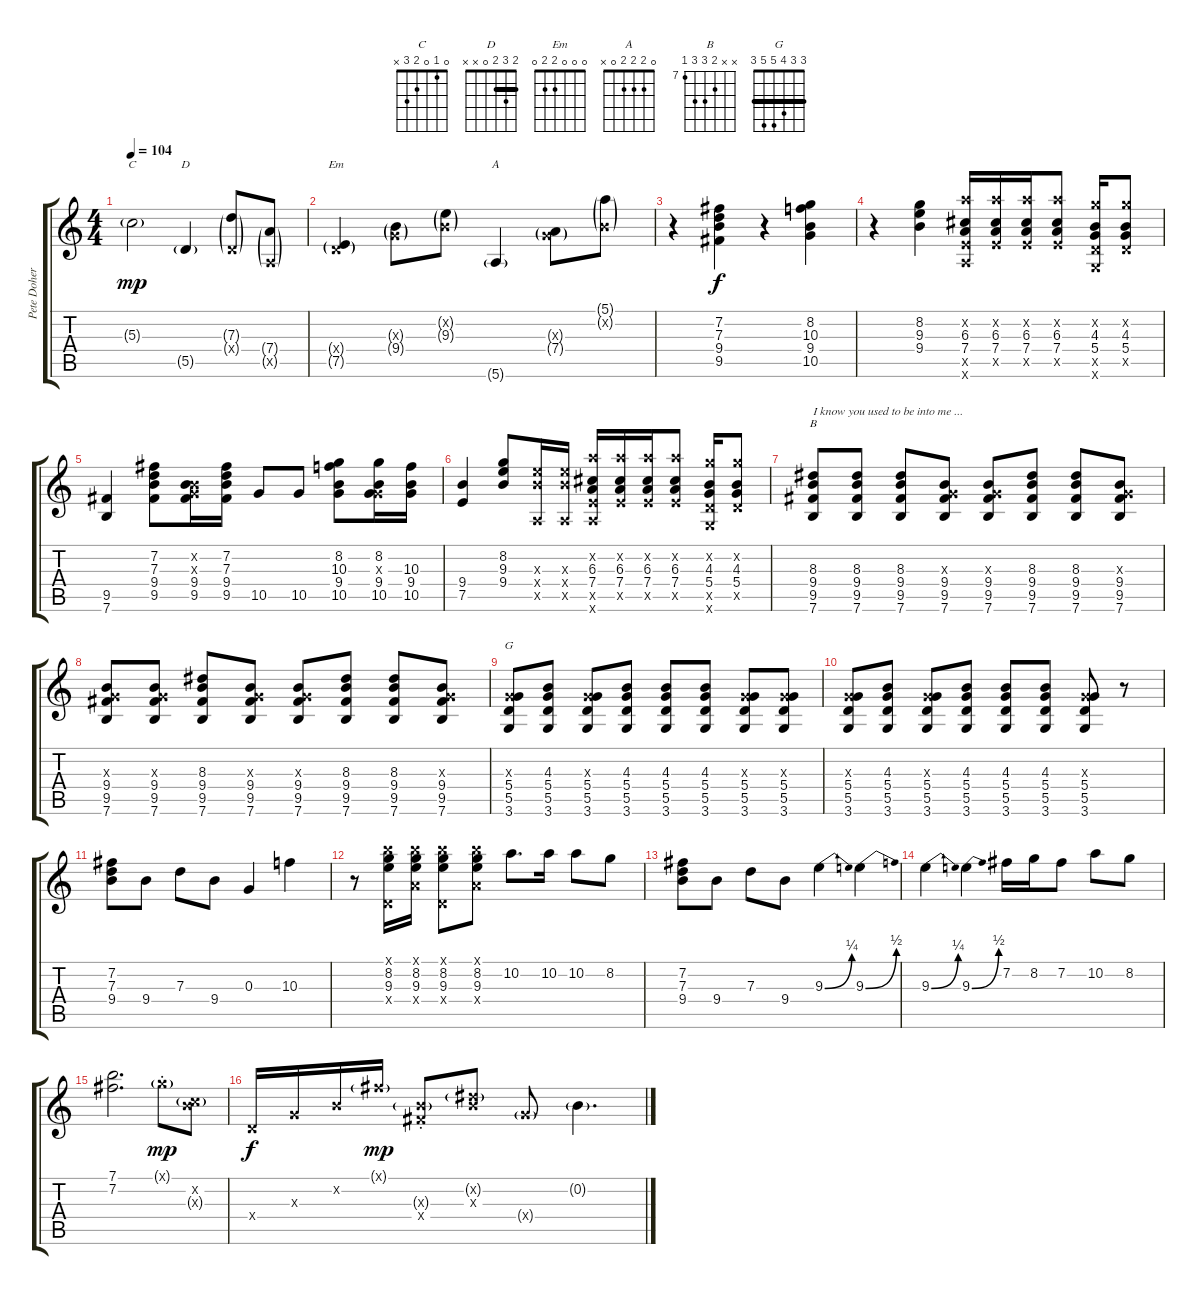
\track ("Pete Doherty" "Pete Doher") {instrument overdrivenguitar}
\staff {score tabs}
\tuning (E4 B3 G3 D3 A2 E2) {hide}
\chord ("C" 0 1 0 2 3 x)
\chord ("D" 2 3 2 0 x x) {barre 2}
\chord ("Em" 0 0 0 2 2 0)
\chord ("A" 0 2 2 2 0 x)
\chord ("B" x x 8 9 9 7) {firstfret 7}
\chord ("G" 3 3 4 5 5 3) {barre 3}
\ts (4 4)
\tempo 104
\clef g2
\ks c
5.3{g}.2{ch "C" dy mp} 5.5{g}.4{ch "D"} (7.3{g} 0.4{g x}).8 (7.4{g} 0.5{g x}).8 |
(0.4{g x} 7.5{g}).4{ch "Em"} (0.3{g x} 9.4{g}).8 (0.2{g x} 9.3{g}).8 5.6{g}.4{ch "A"} (0.3{g x} 7.4{g}).8 (5.1{g} 0.2{g x}).8 |
r.4 (7.2 7.3 9.4 9.5).4{dy f} r.4 (8.2 10.3 9.4 10.5).4 |
r.4 (8.2 9.3 9.4).4 (10.2{x} 6.3 7.4 7.5{x} 5.6{x}).16 (10.2{x} 6.3 7.4 7.5{x}).16 (10.2{x} 6.3 7.4 7.5{x}).16 (10.2{x} 6.3 7.4 7.5{x}).8 (8.2{x} 4.3 5.4 5.5{x} 3.6{x}).16 (8.2{x} 4.3 5.4 5.5{x}).8 |
(9.5 7.6).4 (7.2 7.3 9.4 9.5).8 (0.2{x} 0.3{x} 9.4 9.5).16 (7.2 7.3 9.4 9.5).16 10.5.8 10.5.8 (8.2 10.3 9.4 10.5).8 (8.2 0.3{x} 9.4 10.5).16 (10.3 9.4 10.5).16 |
(9.4 7.5).4 (8.2 9.3 9.4).8 (9.3{x} 9.4{x} 0.5{x}).16 (9.3{x} 9.4{x} 0.5{x}).16 (10.2{x} 6.3 7.4 7.5{x} 5.6{x}).16 (10.2{x} 6.3 7.4 7.5{x}).16 (10.2{x} 6.3 7.4 7.5{x}).16 (10.2{x} 6.3 7.4 7.5{x}).8 (8.2{x} 4.3 5.4 5.5{x} 3.6{x}).16 (8.2{x} 4.3 5.4 5.5{x}).8 |
(8.3 9.4 9.5 7.6).8{ch "B" txt "I know you used to be into me ..."} (8.3 9.4 9.5 7.6).8 (8.3 9.4 9.5 7.6).8 (0.3{x} 9.4 9.5 7.6).8 (0.3{x} 9.4 9.5 7.6).8 (8.3 9.4 9.5 7.6).8 (8.3 9.4 9.5 7.6).8 (0.3{x} 9.4 9.5 7.6).8 |
(0.3{x} 9.4 9.5 7.6).8 (0.3{x} 9.4 9.5 7.6).8 (8.3 9.4 9.5 7.6).8 (0.3{x} 9.4 9.5 7.6).8 (0.3{x} 9.4 9.5 7.6).8 (8.3 9.4 9.5 7.6).8 (8.3 9.4 9.5 7.6).8 (0.3{x} 9.4 9.5 7.6).8 |
(0.3{x} 5.4 5.5 3.6).8{ch "G"} (4.3 5.4 5.5 3.6).8 (0.3{x} 5.4 5.5 3.6).8 (4.3 5.4 5.5 3.6).8 (4.3 5.4 5.5 3.6).8 (4.3 5.4 5.5 3.6).8 (0.3{x} 5.4 5.5 3.6).8 (0.3{x} 5.4 5.5 3.6).8 |
(0.3{x} 5.4 5.5 3.6).8 (4.3 5.4 5.5 3.6).8 (0.3{x} 5.4 5.5 3.6).8 (4.3 5.4 5.5 3.6).8 (4.3 5.4 5.5 3.6).8 (4.3 5.4 5.5 3.6).8 (0.3{x} 5.4 5.5 3.6).8 r.8 |
(7.2 7.3 9.4).8 9.4.8 7.3.8 9.4.8 0.3.4 10.3.4 |
r.8 (7.1{x} 8.2 9.3 0.4{x}).16 (7.1{x} 8.2 9.3{be (hold 0 0 60 0)} 7.4{x}).16 (7.1{x} 8.2 9.3{be (hold 0 0 60 0)} 0.4{x}).8 (7.1{x} 8.2 9.3{be (hold 0 0 60 0)} 7.4{x}).8 10.2.8{d} 10.2.16 10.2.8 8.2.8 |
(7.2 7.3 9.4).8 9.4.8 7.3.8 9.4.8 9.3{be (bend 0 0 60 1)}.4 9.3{be (bend 0 0 60 2)}.4 |
9.3{be (bend 0 0 60 1)}.4 9.3{be (bend 0 0 60 2)}.4 7.2.16 8.2.16 7.2.8 10.2.8 8.2.8 |
(7.1 7.2).2{d} 3.1{g st x}.8{dy mp} (0.2{x} 5.3{g x}).8 |
0.4{x}.16{dy f} 0.3{x}.16 0.2{x}.16 2.1{g x}.16{dy mp} (4.3{g st x} 4.4{x}).8 (4.2{g x} 4.3{x}).8 5.4{g x}.8 0.2{g}.4{d}
